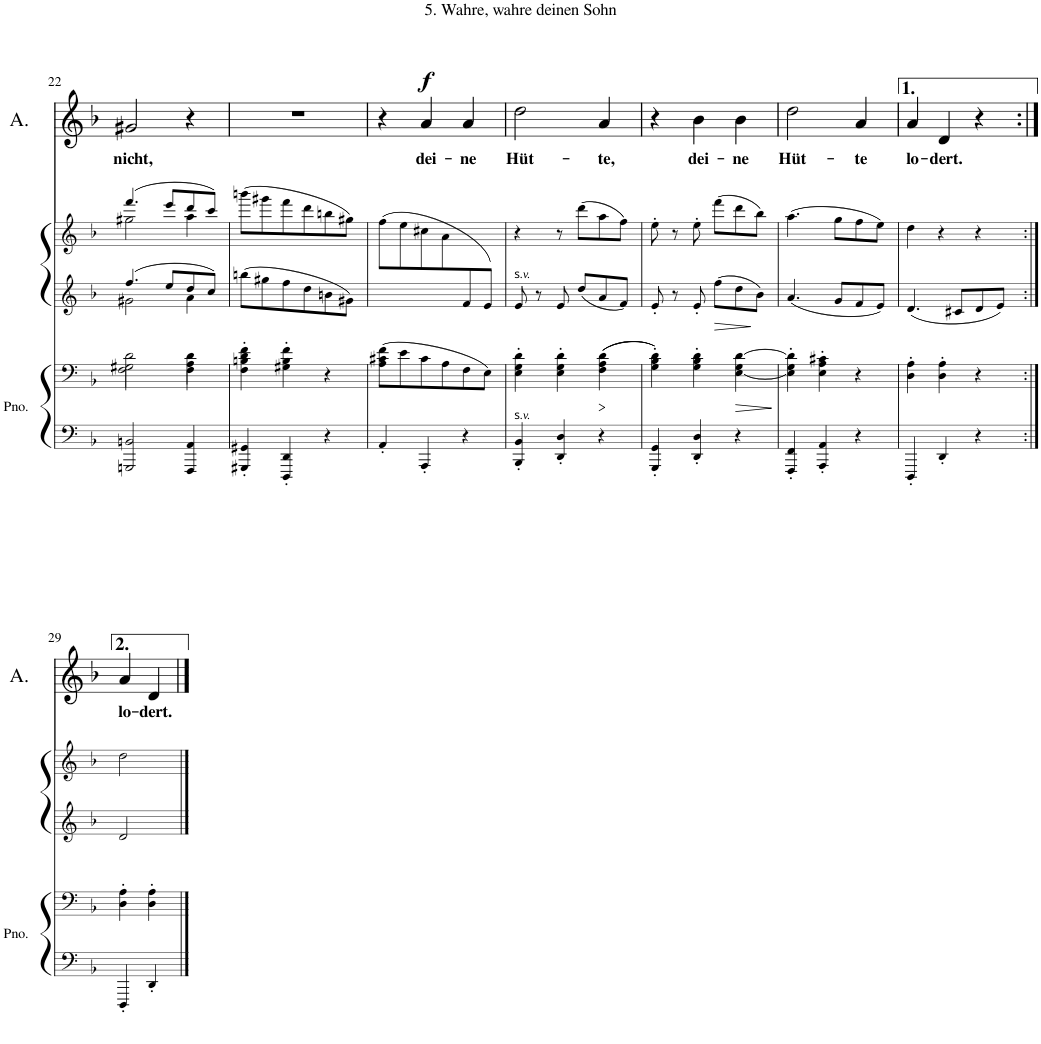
**kern	**kern	**dynam	**kern	**kern	**kern	**text	**dynam
*part3	*part3	*part3	*part2	*part2	*part1	*part1	*part1
*staff5	*staff4	*staff4/5	*staff3	*staff2	*staff1	*staff1	*staff1
*I"Piano	*	*	*I"Piano	*	*I"Alto	*	*
*I'Pno.	*	*	*I'Pno	*	*I'A.	*	*
!!LO:PB:g=z
*clefF4	*clefF4	*	*clefG2	*clefG2	*clefG2	*	*
*k[b-]	*k[b-]	*	*k[b-]	*k[b-]	*k[b-]	*	*
*M3/4	*M3/4	*	*M3/4	*M3/4	*M3/4	*	*
=22	=22	=22	=22	=22	=22	=22	=22
*	*^	*	*^	*^	*	*	*
!	!	!	!	!	!	!	!	!	!LO:LY:b	!
2GGGn/ 2BBn/	2G#X\ 2d\	2F\	.	4.ff/	2g#X\	(4.fff/	2gg#X\	2g#X/	nicht,	.
.	.	.	.	8ee/L	.	8eee/L	.	.	.	.
4FFF/ 4AA/	4A\ 4d\	4F\	.	8dd/	4a\	8ddd/	4aa\	4r	.	.
.	.	.	.	8cc/J	.	8ccc/J)	.	.	.	.
*	*v	*v	*	*	*	*	*	*	*	*
*	*	*	*v	*v	*	*	*	*	*
*	*	*	*	*v	*v	*	*	*
=23	=23	=23	=23	=23	=23	=23	=23
4GGG#X/' 4GG#X/'	4F\' 4Bn\' 4d\' 4f\'	.	8bbn\L	(8bbbn\L	2.r	.	.
.	.	.	8gg#X\	8ggg#X\	.	.	.
4DDD/' 4DD/'	4G#X\' 4B\' 4f\'	.	8ff\	8fff\	.	.	.
.	.	.	8dd\	8ddd\	.	.	.
4r	4r	.	8bn\	8bbn\	.	.	.
.	.	.	8g#X\J	8gg#X\J)	.	.	.
=24	=24	=24	=24	=24	=24	=24	=24
*	*	*	*^	*	*	*	*
4AA'/	(8A\ 8c#X\ 8f\L	.	2ryy	2.ryy	(8ff\L	4r	.	.
.	8e\	.	.	.	8ee\	.	.	.
!	!	!	!	!	!	!	!LO:LY:b	!LO:DY:a
4AAA'/	8c#\	.	.	.	8cc#X\	4a/	dei-	f
.	8A\	.	.	.	8a\	.	.	.
!	!	!	!	!	!	!	!LO:LY:b	!
4r	8F\	.	8f/	.	4ryy	4a/	-ne	.
.	8E\J)	.	8e/J)	.	.	.	.	.
*	*	*	*v	*v	*	*	*	*
=25	=25	=25	=25	=25	=25	=25	=25
!	!	!	!LO:TX:a:t=s	!	!	!	!
!	!	!	!LO:TX:a:i:t=.v.	!	!	!	!
!LO:TX:a:t=s	!	!	!	!	!	!	!
!LO:TX:a:i:t=.v.	!	!	!	!	!	!	!
!	!	!	!	!	!	!LO:LY:b	!
4BBB-/' 4BB-/'	4E\' 4G\' 4d\'	.	8e/	4r	2dd\	Hüt-	.
.	.	.	8r	.	.	.	.
4DD/' 4D/'	4E\' 4G\' 4d\'	.	8e/	8r	.	.	.
.	.	.	8dd/L	(8ddd\L	.	.	.
!	!	!LO:HP:b	!	!	!	!LO:LY:b	!
4r	((4F\ 4A\ 4d\	>	8a/	8aa\	4a/	-te,	.
.	.	.	8f/J	8ff\J)	.	.	.
=26	=26	=26	=26	=26	=26	=26	=26
4GGG/' 4GG/'	4G\' 4B-\' 4d\'))	.	8e'/	8ee'\	4r	.	.
.	.	.	8r	8r	.	.	.
!	!	!	!	!	!	!LO:LY:b	!
4DD/' 4D/'	4G\' 4B-\' 4d\'	.	8e'/	8ee'\	4b-\	dei-	.
.	.	.	8ff\L	(8fff\L	.	.	.
!	!	!	!	!	!	!LO:LY:b	!
4r	[4E\ 4G\ [4d\	.	8dd\	8ddd\	4b-\	-ne	.
.	.	.	8b-\J	8bb-\J)	.	.	.
.	.	]	.	.	.	.	.
=27	=27	=27	=27	=27	=27	=27	=27
!	!	!	!	!	!	!LO:LY:b	!
4FFF/' 4FF/'	4E\]' 4G\' 4d\]'	.	4.a/	(4.aa\	2dd\	Hüt-	.
4AAA/' 4AA/'	4E\' 4A\' 4c#X\'	.	.	.	.	.	.
.	.	.	8g/L	8gg\L	.	.	.
!	!	!	!	!	!	!LO:LY:b	!
4r	4r	.	8f/	8ff\	4a/	-te	.
.	.	.	8e/J	8ee\J)	.	.	.
=28	=28	=28	=28	=28	=28	=28	=28
!	!	!	!	!	!	!LO:LY:b	!
4DDD'/	4D\' 4A\'	.	4.d/	4dd\	4a/	lo-	.
!	!	!	!	!	!	!LO:LY:b	!
4DD'/	4D\' 4A\'	.	.	4r	4d/	-dert.	.
.	.	.	8c#X/L	.	.	.	.
4r	4r	.	8d/	4r	4r	.	.
.	.	.	8e/J	.	.	.	.
!!LO:LB:g=z
=29:|!	=29:|!	=29:|!	=29:|!	=29:|!	=29:|!	=29:|!	=29:|!
!	!	!	!	!	!	!LO:LY:b	!
4DDD'/	4D\' 4A\'	.	2d/	2dd\	4a/	lo-	.
!	!	!	!	!	!	!LO:LY:b	!
4DD'/	4D\' 4A\'	.	.	.	4d/	-dert.	.
==	==	==	==	==	==	==	==
*-	*-	*-	*-	*-	*-	*-	*-
